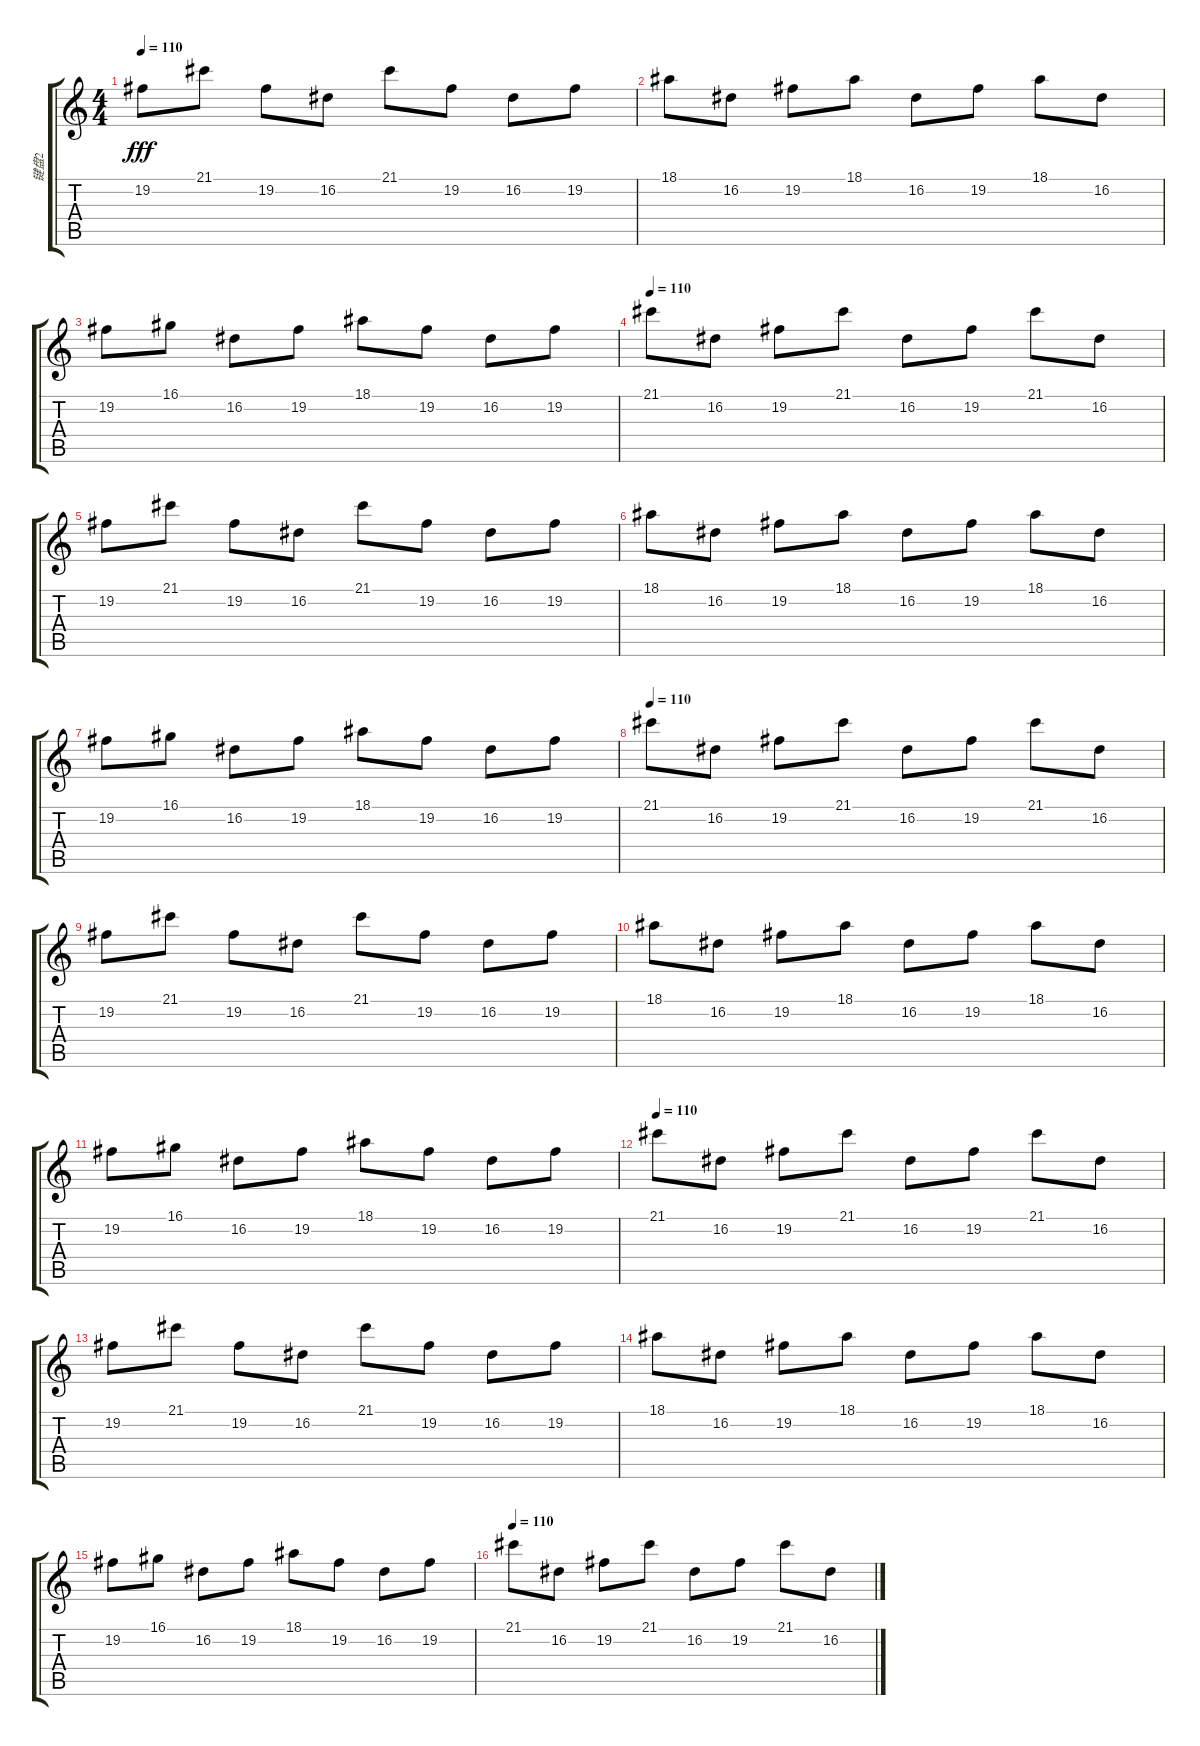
\track ("键盘2" "键盘2") {instrument accordion}
\staff {score tabs}
\tuning (E4 B3 G3 D3 A2 E2) {hide}
\ts (4 4)
\tempo 110
\clef g2
\ks c
19.2.8{dy fff} 21.1.8 19.2.8 16.2.8 21.1.8 19.2.8 16.2.8 19.2.8 |
18.1.8 16.2.8 19.2.8 18.1.8 16.2.8 19.2.8 18.1.8 16.2.8 |
19.2.8 16.1.8 16.2.8 19.2.8 18.1.8 19.2.8 16.2.8 19.2.8 |
\tempo 110
21.1.8 16.2.8 19.2.8 21.1.8 16.2.8 19.2.8 21.1.8 16.2.8 |
19.2.8 21.1.8 19.2.8 16.2.8 21.1.8 19.2.8 16.2.8 19.2.8 |
18.1.8 16.2.8 19.2.8 18.1.8 16.2.8 19.2.8 18.1.8 16.2.8 |
19.2.8 16.1.8 16.2.8 19.2.8 18.1.8 19.2.8 16.2.8 19.2.8 |
\tempo 110
21.1.8 16.2.8 19.2.8 21.1.8 16.2.8 19.2.8 21.1.8 16.2.8 |
19.2.8 21.1.8 19.2.8 16.2.8 21.1.8 19.2.8 16.2.8 19.2.8 |
18.1.8 16.2.8 19.2.8 18.1.8 16.2.8 19.2.8 18.1.8 16.2.8 |
19.2.8 16.1.8 16.2.8 19.2.8 18.1.8 19.2.8 16.2.8 19.2.8 |
\tempo 110
21.1.8 16.2.8 19.2.8 21.1.8 16.2.8 19.2.8 21.1.8 16.2.8 |
19.2.8 21.1.8 19.2.8 16.2.8 21.1.8 19.2.8 16.2.8 19.2.8 |
18.1.8 16.2.8 19.2.8 18.1.8 16.2.8 19.2.8 18.1.8 16.2.8 |
19.2.8 16.1.8 16.2.8 19.2.8 18.1.8 19.2.8 16.2.8 19.2.8 |
\tempo 110
21.1.8{volume 9 instrument sitar} 16.2.8 19.2.8 21.1.8 16.2.8 19.2.8 21.1.8 16.2.8
